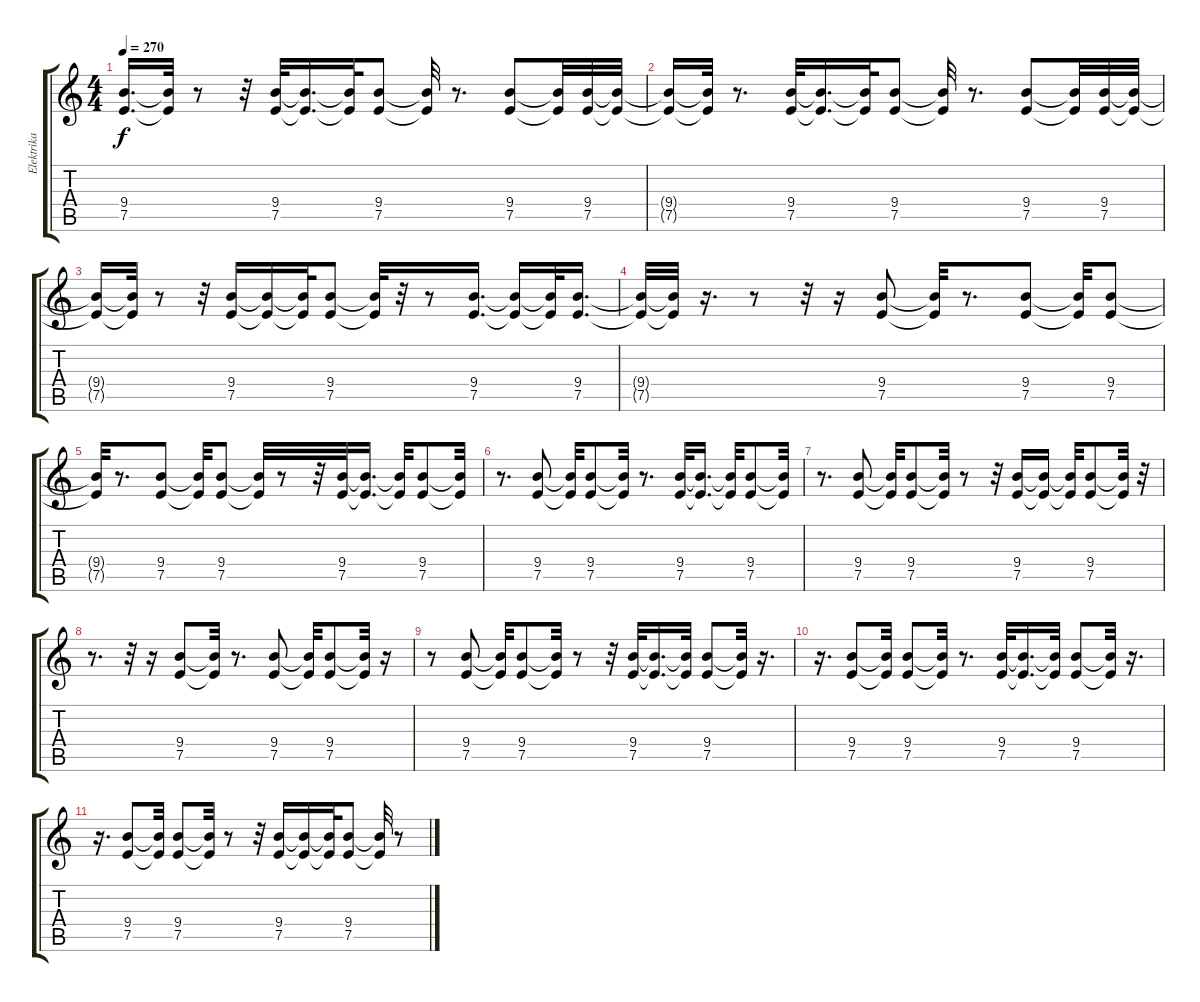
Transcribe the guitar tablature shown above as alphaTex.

\track ("Elektrika Bregovic" "Elektrika ") {instrument distortionguitar}
\staff {score tabs}
\tuning (E4 B3 G3 D3 A2 E2) {hide}
\ts (4 4)
\tempo 270
\clef g2
\ks c
(9.4{t} 7.5{t}).16{d dy f} (9.4{t} 7.5{t}).32 r.8 r.32 (9.4 7.5).32 (9.4{t} 7.5{t}).16{d} (9.4{t} 7.5{t}).32 (9.4 7.5).8 (9.4{t} 7.5{t}).32 r.8{d} (9.4 7.5).8 (9.4{t} 7.5{t}).32 (9.4 7.5).32 (9.4{t} 7.5{t}).32 |
(9.4{t} 7.5{t}).16 (9.4{t} 7.5{t}).32 r.8{d} (9.4 7.5).32 (9.4{t} 7.5{t}).16{d} (9.4{t} 7.5{t}).32 (9.4 7.5).8 (9.4{t} 7.5{t}).32 r.8{d} (9.4 7.5).8 (9.4{t} 7.5{t}).32 (9.4 7.5).32 (9.4{t} 7.5{t}).32 |
(9.4{t} 7.5{t}).16 (9.4{t} 7.5{t}).32 r.8 r.32 (9.4 7.5).16 (9.4{t} 7.5{t}).16 (9.4{t} 7.5{t}).32 (9.4 7.5).8 (9.4{t} 7.5{t}).32 r.32 r.8 (9.4 7.5).16{d} (9.4{t} 7.5{t}).16 (9.4{t} 7.5{t}).32 (9.4 7.5).16{d} |
(9.4{t} 7.5{t}).32 (9.4{t} 7.5{t}).32 r.16{d} r.8 r.32 r.16 (9.4 7.5).8 (9.4{t} 7.5{t}).32 r.8{d} (9.4 7.5).8 (9.4{t} 7.5{t}).32 (9.4 7.5).8 |
(9.4{t} 7.5{t}).32 r.8{d} (9.4 7.5).8 (9.4{t} 7.5{t}).32 (9.4 7.5).8 (9.4{t} 7.5{t}).32 r.8 r.32 (9.4 7.5).32 (9.4{t} 7.5{t}).16{d} (9.4{t} 7.5{t}).32 (9.4 7.5).8 (9.4{t} 7.5{t}).32 |
r.8{d} (9.4 7.5).8 (9.4{t} 7.5{t}).32 (9.4 7.5).8 (9.4{t} 7.5{t}).32 r.8{d} (9.4 7.5).32 (9.4{t} 7.5{t}).16{d} (9.4{t} 7.5{t}).32 (9.4 7.5).8 (9.4{t} 7.5{t}).32 |
r.8{d} (9.4 7.5).8 (9.4{t} 7.5{t}).32 (9.4 7.5).8 (9.4{t} 7.5{t}).32 r.8 r.32 (9.4 7.5).16 (9.4{t} 7.5{t}).16 (9.4{t} 7.5{t}).32 (9.4 7.5).8 (9.4{t} 7.5{t}).32 r.32 |
r.8{d} r.32 r.16 (9.4 7.5).8 (9.4{t} 7.5{t}).32 r.8{d} (9.4 7.5).8 (9.4{t} 7.5{t}).32 (9.4 7.5).8 (9.4{t} 7.5{t}).32 r.16 |
r.8 (9.4 7.5).8 (9.4{t} 7.5{t}).32 (9.4 7.5).8 (9.4{t} 7.5{t}).32 r.8 r.32 (9.4 7.5).32 (9.4{t} 7.5{t}).16{d} (9.4{t} 7.5{t}).32 (9.4 7.5).8 (9.4{t} 7.5{t}).32 r.16{d} |
r.16{d} (9.4 7.5).8 (9.4{t} 7.5{t}).32 (9.4 7.5).8 (9.4{t} 7.5{t}).32 r.8{d} (9.4 7.5).32 (9.4{t} 7.5{t}).16{d} (9.4{t} 7.5{t}).32 (9.4 7.5).8 (9.4{t} 7.5{t}).32 r.16{d} |
r.16{d} (9.4 7.5).8 (9.4{t} 7.5{t}).32 (9.4 7.5).8 (9.4{t} 7.5{t}).32 r.8 r.32 (9.4 7.5).16 (9.4{t} 7.5{t}).16 (9.4{t} 7.5{t}).32 (9.4 7.5).8 (9.4{t} 7.5{t}).32 r.8
